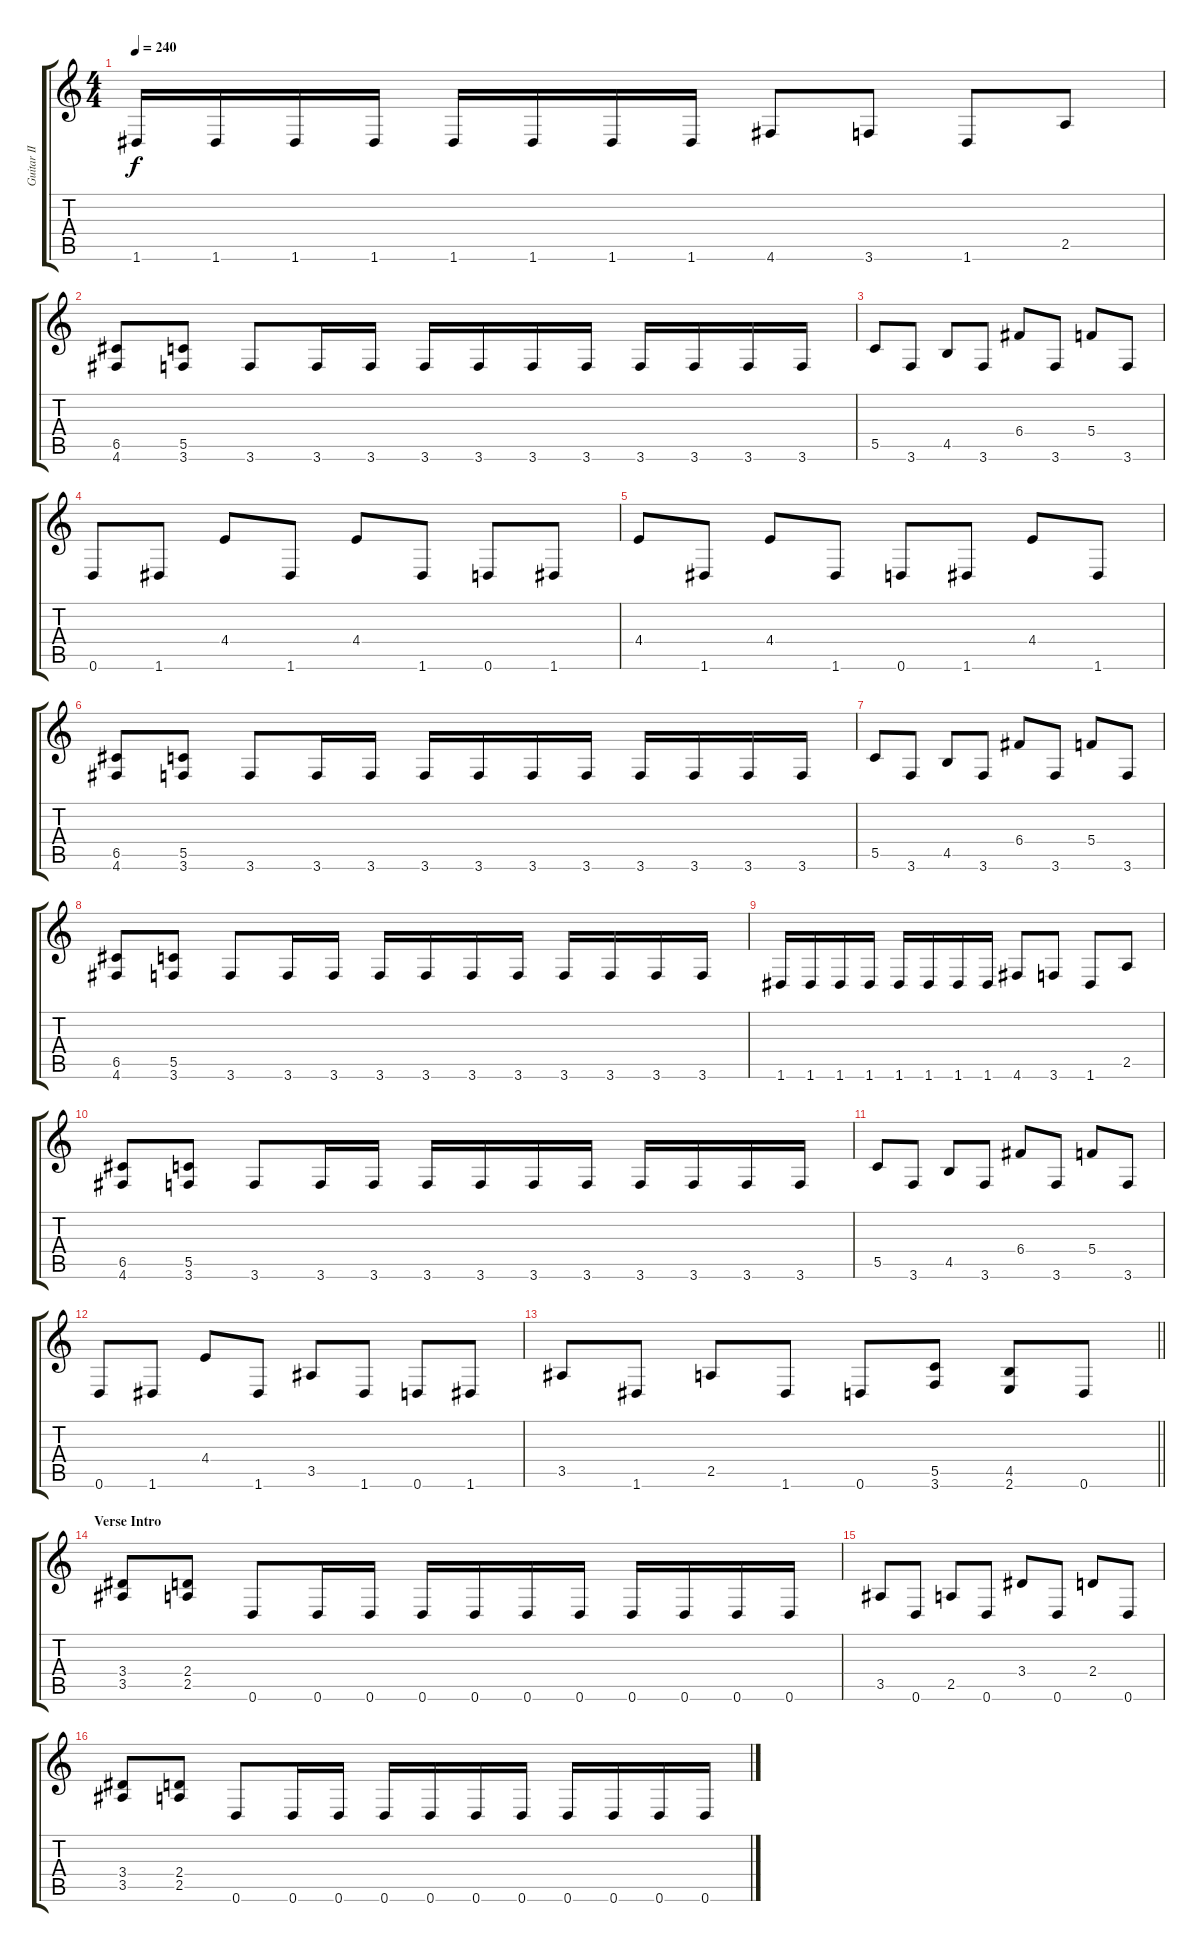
\track ("Guitar II" "Guitar II") {instrument distortionguitar}
\staff {score tabs}
\tuning (D4 A3 F3 C3 G2 D2) {hide}
\ts (4 4)
\tempo 240
\clef g2
\ks c
1.6.16{dy f} 1.6.16 1.6.16 1.6.16 1.6.16 1.6.16 1.6.16 1.6.16 4.6.8 3.6.8 1.6.8 2.5.8 |
(6.5 4.6).8 (5.5 3.6).8 3.6.8 3.6.16 3.6.16 3.6.16 3.6.16 3.6.16 3.6.16 3.6.16 3.6.16 3.6.16 3.6.16 |
5.5.8 3.6.8 4.5.8 3.6.8 6.4.8 3.6.8 5.4.8 3.6.8 |
0.6.8 1.6.8 4.4.8 1.6.8 4.4.8 1.6.8 0.6.8 1.6.8 |
4.4.8 1.6.8 4.4.8 1.6.8 0.6.8 1.6.8 4.4.8 1.6.8 |
(6.5 4.6).8 (5.5 3.6).8 3.6.8 3.6.16 3.6.16 3.6.16 3.6.16 3.6.16 3.6.16 3.6.16 3.6.16 3.6.16 3.6.16 |
5.5.8 3.6.8 4.5.8 3.6.8 6.4.8 3.6.8 5.4.8 3.6.8 |
(6.5 4.6).8 (5.5 3.6).8 3.6.8 3.6.16 3.6.16 3.6.16 3.6.16 3.6.16 3.6.16 3.6.16 3.6.16 3.6.16 3.6.16 |
1.6.16 1.6.16 1.6.16 1.6.16 1.6.16 1.6.16 1.6.16 1.6.16 4.6.8 3.6.8 1.6.8 2.5.8 |
(6.5 4.6).8 (5.5 3.6).8 3.6.8 3.6.16 3.6.16 3.6.16 3.6.16 3.6.16 3.6.16 3.6.16 3.6.16 3.6.16 3.6.16 |
5.5.8 3.6.8 4.5.8 3.6.8 6.4.8 3.6.8 5.4.8 3.6.8 |
0.6.8 1.6.8 4.4.8 1.6.8 3.5.8 1.6.8 0.6.8 1.6.8 |
\barLineRight lightlight
3.5.8 1.6.8 2.5.8 1.6.8 0.6.8 (5.5 3.6).8 (4.5 2.6).8 0.6.8 |
\section ("" "Verse Intro")
(3.4 3.5).8 (2.4 2.5).8 0.6.8 0.6.16 0.6.16 0.6.16 0.6.16 0.6.16 0.6.16 0.6.16 0.6.16 0.6.16 0.6.16 |
3.5.8 0.6.8 2.5.8 0.6.8 3.4.8 0.6.8 2.4.8 0.6.8 |
(3.4 3.5).8 (2.4 2.5).8 0.6.8 0.6.16 0.6.16 0.6.16 0.6.16 0.6.16 0.6.16 0.6.16 0.6.16 0.6.16 0.6.16
